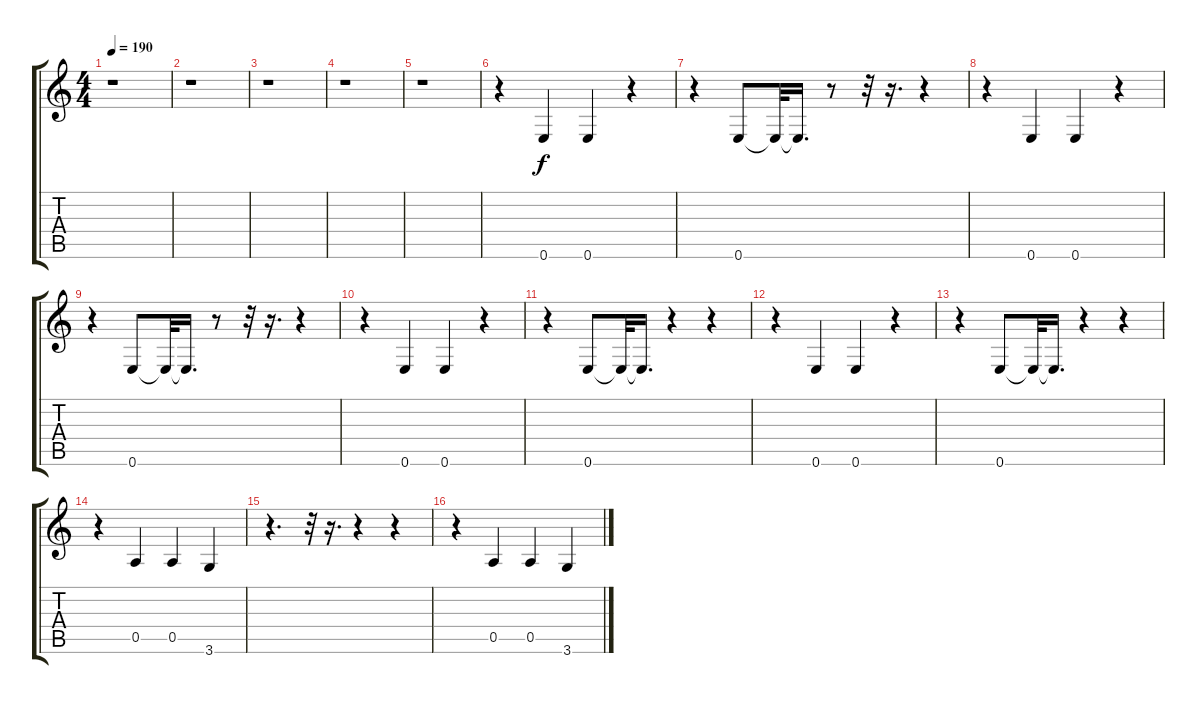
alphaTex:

\track "" {instrument electricbassfinger}
\staff {score tabs}
\tuning (E4 B3 G3 D3 A2 E2) {hide}
\ts (4 4)
\tempo 190
\clef g2
\ks c
r.1{dy f instrument electricbassfinger} |
r.1 |
r.1 |
r.1 |
r.1 |
r.4 0.6.4 0.6.4 r.4 |
r.4 0.6.8 0.6{t}.32 0.6{t}.16{d} r.8 r.32 r.16{d} r.4 |
r.4 0.6.4 0.6.4 r.4 |
r.4 0.6.8 0.6{t}.32 0.6{t}.16{d} r.8 r.32 r.16{d} r.4 |
r.4 0.6.4 0.6.4 r.4 |
r.4 0.6.8 0.6{t}.32 0.6{t}.16{d} r.4 r.4 |
r.4 0.6.4 0.6.4 r.4 |
r.4 0.6.8 0.6{t}.32 0.6{t}.16{d} r.4 r.4 |
r.4 0.5.4 0.5.4 3.6.4 |
r.4{d} r.32 r.16{d} r.4 r.4 |
r.4 0.5.4 0.5.4 3.6.4
